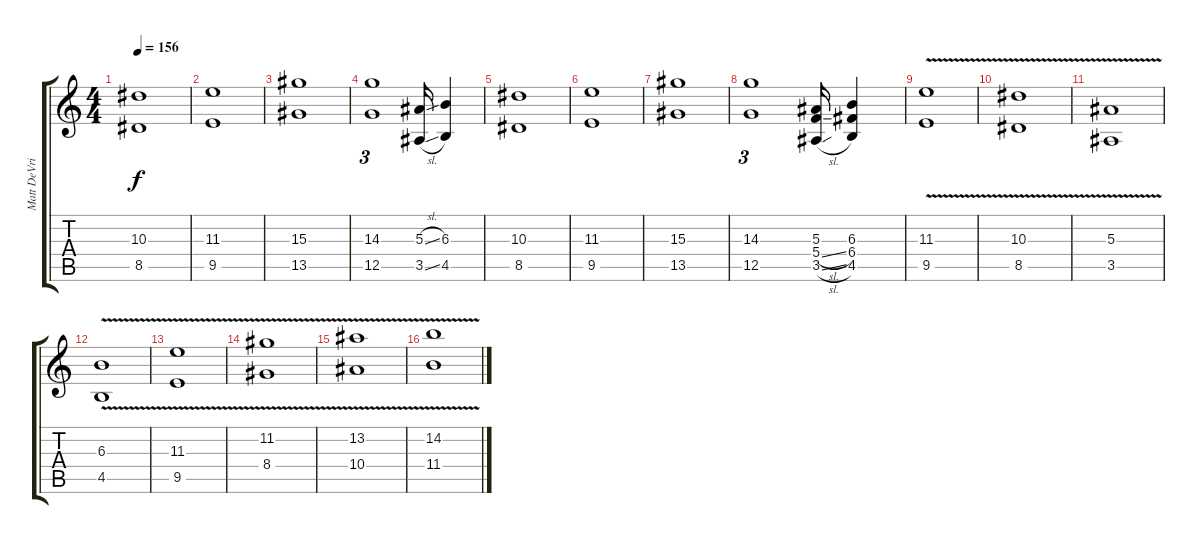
\track ("Matt DeVries" "Matt DeVri") {instrument distortionguitar}
\staff {score tabs}
\tuning (D4 A3 F3 C3 G2 C2) {hide}
\ts (4 4)
\tempo 156
\clef g2
\ks c
(10.3 8.5).1{dy f} |
(11.3 9.5).1 |
(15.3 13.5).1 |
(14.3 12.5).1{tu (3 2)} (5.3{sl} 3.5{sl}).16 (6.3 4.5).4 |
(10.3 8.5).1 |
(11.3 9.5).1 |
(15.3 13.5).1 |
(14.3 12.5).1{tu (3 2)} (5.3 5.4{sl} 3.5{sl}).16 (6.3 6.4 4.5).4 |
(11.3{v} 9.5).1 |
(10.3{v} 8.5).1 |
(5.3{v} 3.5).1 |
(6.3{v} 4.5).1 |
(11.3{v} 9.5).1 |
(11.2{v} 8.4).1 |
(13.2{v} 10.4).1 |
(14.2{v} 11.4).1
